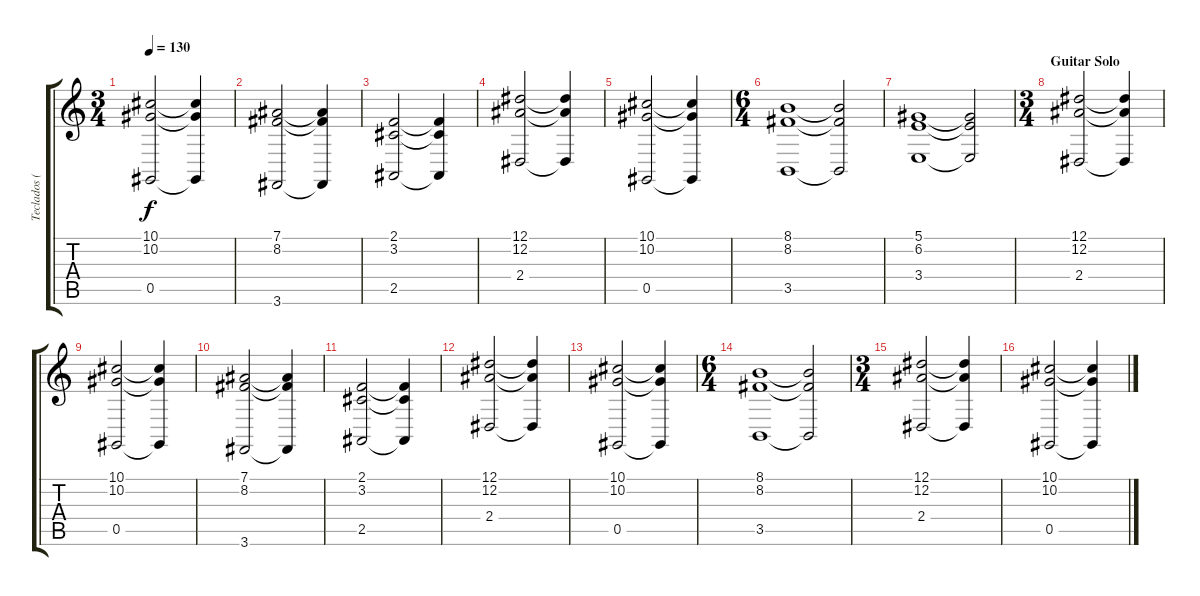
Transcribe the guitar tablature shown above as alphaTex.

\track ("Teclados (Background)" "Teclados (") {instrument stringensemble1}
\staff {score tabs}
\tuning (Eb4 Bb3 Gb3 Db3 Ab2 Eb2) {hide}
\ts (3 4)
\tempo 130
\clef g2
\ks c
(10.1 10.2 0.5).2{dy f} (10.1{t} 10.2{t} 0.5{t}).4 |
(7.1 8.2 3.6).2 (7.1{t} 8.2{t} 3.6{t}).4 |
(2.1 3.2 2.5).2 (2.1{t} 3.2{t} 2.5{t}).4 |
(12.1 12.2 2.4).2 (12.1{t} 12.2{t} 2.4{t}).4 |
(10.1 10.2 0.5).2 (10.1{t} 10.2{t} 0.5{t}).4 |
\ts (6 4)
(8.1 8.2 3.5).1 (8.1{t} 8.2{t} 3.5{t}).2 |
(5.1 6.2 3.4).1 (5.1{t} 6.2{t} 3.4{t}).2 |
\ts (3 4)
\section ("" "Guitar Solo")
(12.1 12.2 2.4).2 (12.1{t} 12.2{t} 2.4{t}).4 |
(10.1 10.2 0.5).2 (10.1{t} 10.2{t} 0.5{t}).4 |
(7.1 8.2 3.6).2 (7.1{t} 8.2{t} 3.6{t}).4 |
(2.1 3.2 2.5).2 (2.1{t} 3.2{t} 2.5{t}).4 |
(12.1 12.2 2.4).2 (12.1{t} 12.2{t} 2.4{t}).4 |
(10.1 10.2 0.5).2 (10.1{t} 10.2{t} 0.5{t}).4 |
\ts (6 4)
(8.1 8.2 3.5).1 (8.1{t} 8.2{t} 3.5{t}).2 |
\ts (3 4)
(12.1 12.2 2.4).2 (12.1{t} 12.2{t} 2.4{t}).4 |
(10.1 10.2 0.5).2 (10.1{t} 10.2{t} 0.5{t}).4
